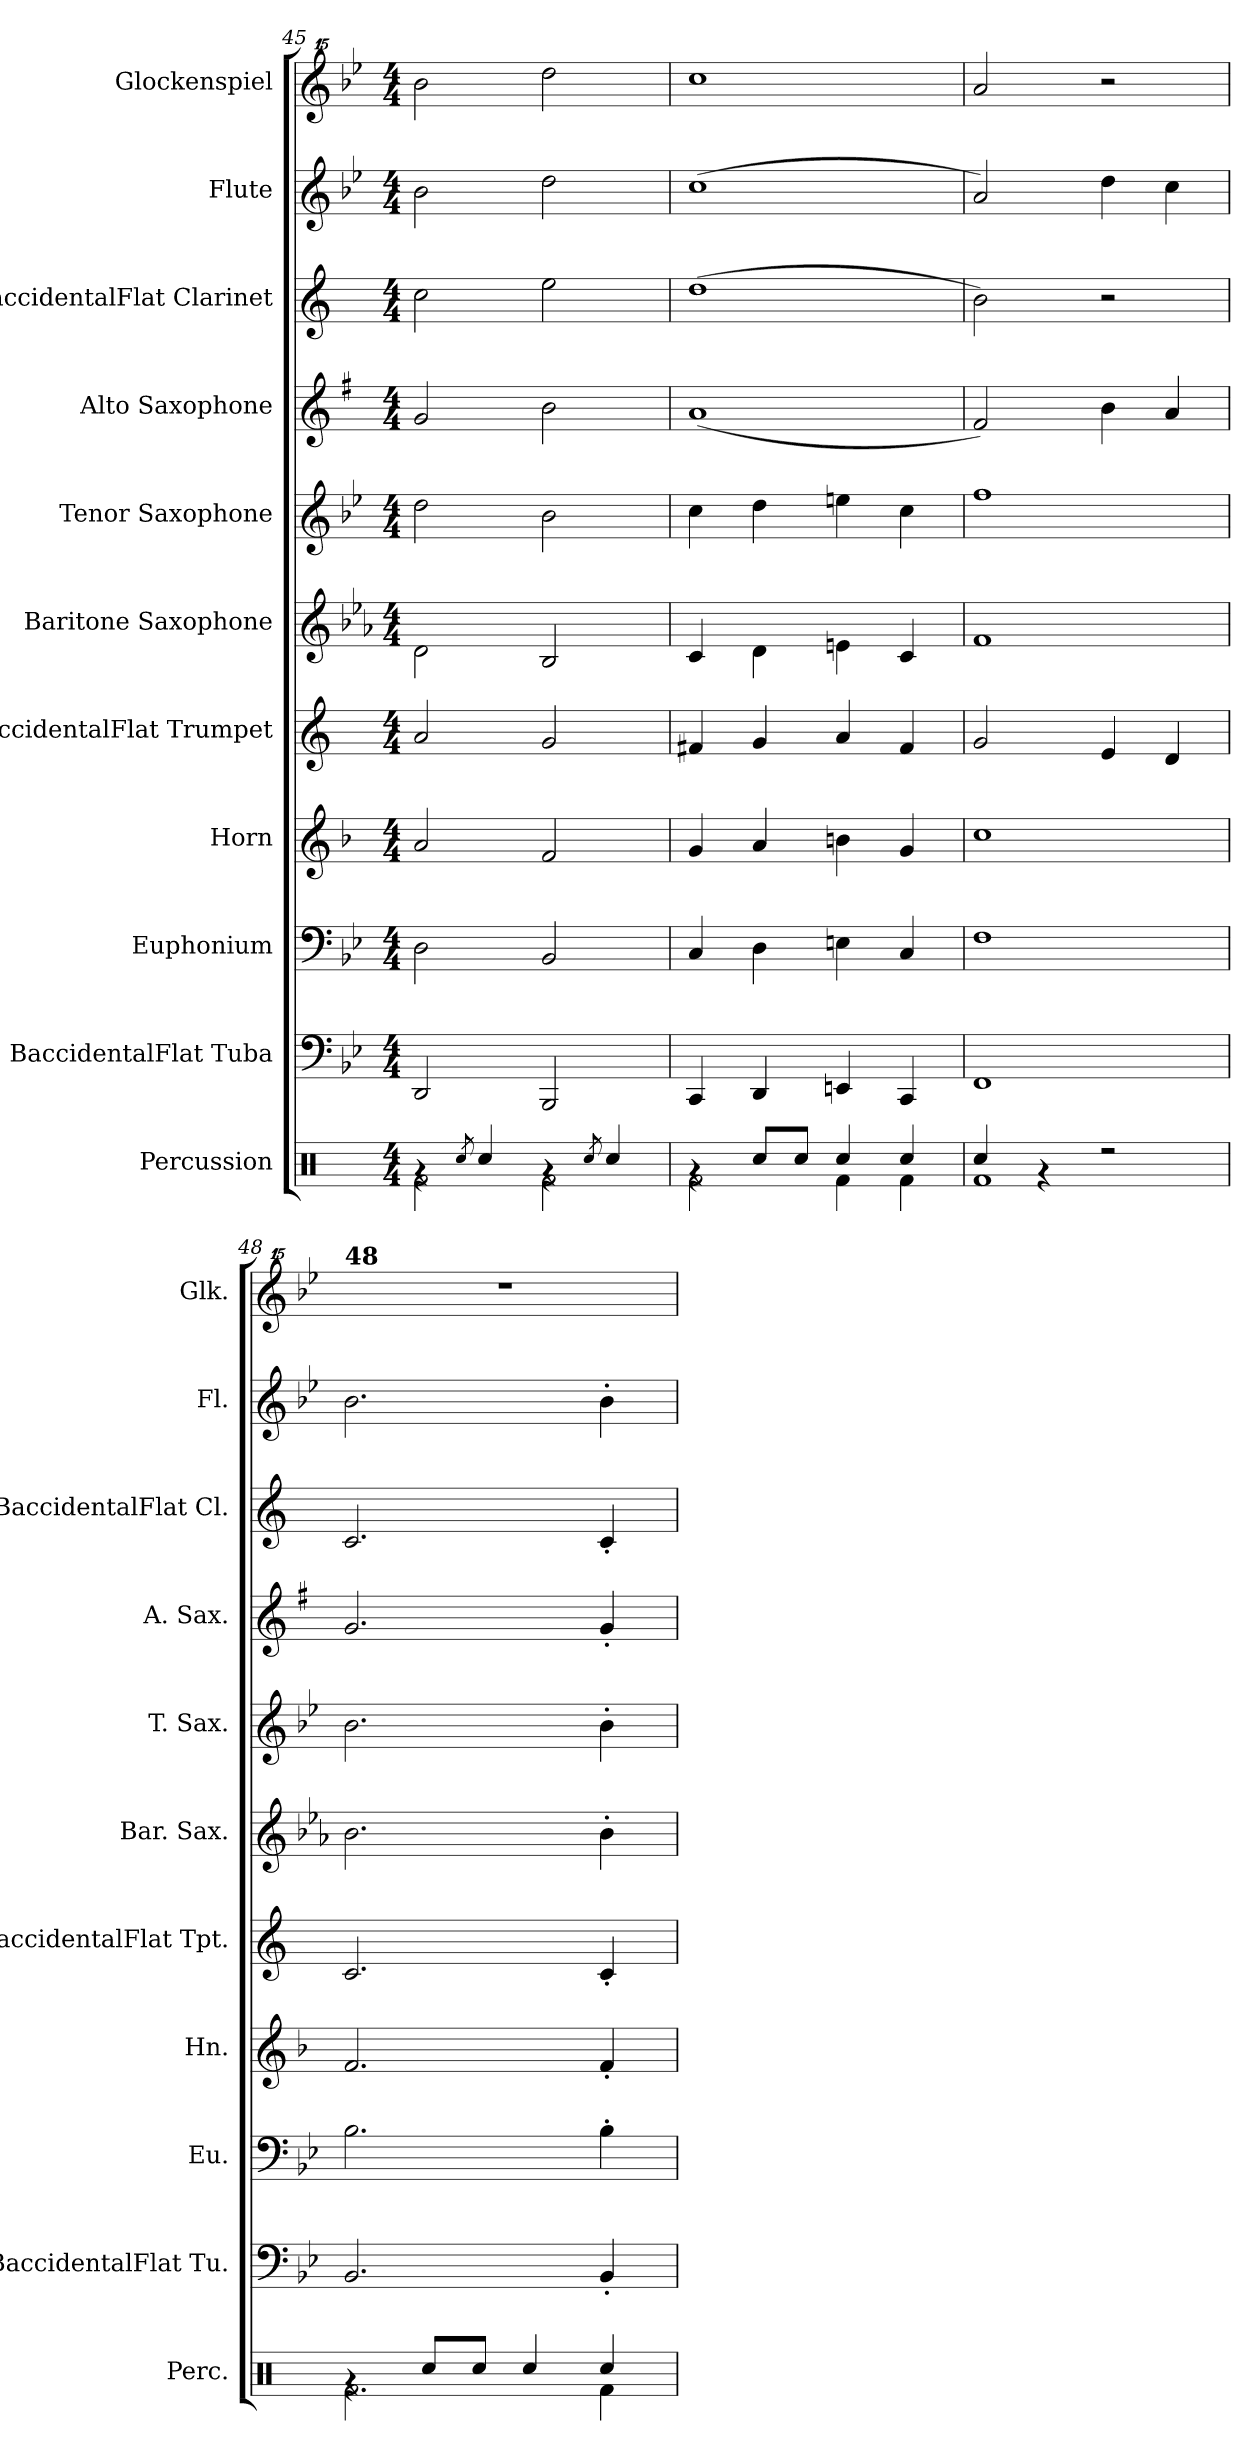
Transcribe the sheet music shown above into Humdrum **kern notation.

**kern	**kern	**kern	**kern	**kern	**kern	**kern	**kern	**kern	**kern	**kern
*part11	*part10	*part9	*part8	*part7	*part6	*part5	*part4	*part3	*part2	*part1
*staff11	*staff10	*staff9	*staff8	*staff7	*staff6	*staff5	*staff4	*staff3	*staff2	*staff1
*I"Percussion	*I"BaccidentalFlat Tuba	*I"Euphonium	*I"Horn	*I"BaccidentalFlat Trumpet	*I"Baritone Saxophone	*I"Tenor Saxophone	*I"Alto Saxophone	*I"BaccidentalFlat Clarinet	*I"Flute	*I"Glockenspiel
*I'Perc.	*I'BaccidentalFlat Tu.	*I'Eu.	*I'Hn.	*I'BaccidentalFlat Tpt.	*I'Bar. Sax.	*I'T. Sax.	*I'A. Sax.	*I'BaccidentalFlat Cl.	*I'Fl.	*I'Glk.
*clefX	*clefF4	*clefF4	*clefG2	*clefG2	*clefG2	*clefG2	*clefG2	*clefG2	*clefG2	*clefG^^2
*	*	*	*ITrd4c7	*ITrd1c2	*ITrd12c21	*ITrd8c14	*ITrd5c9	*ITrd1c2	*	*
*k[]	*k[b-e-]	*k[b-e-]	*k[b-e-]	*k[b-e-]	*k[b-e-a-]	*k[b-e-]	*k[b-e-]	*k[b-e-]	*k[b-e-]	*k[b-e-]
*M4/4	*M4/4	*M4/4	*M4/4	*M4/4	*M4/4	*M4/4	*M4/4	*M4/4	*M4/4	*M4/4
=45	=45	=45	=45	=45	=45	=45	=45	=45	=45	=45
*^	*	*	*	*	*	*	*	*	*	*
4rg	2Rf\	2DD/	2D\	2d/	2g/	2D\	2d\	2B-/	2b-\	2b-\	2bbb-\
8qRcc/	.	.	.	.	.	.	.	.	.	.	.
4Rcc/	.	.	.	.	.	.	.	.	.	.	.
4rg	2Rf\	2BBB-/	2BB-/	2B-/	2f/	2BB-/	2B-\	2d\	2dd\	2dd\	2dddd\
8qRcc/	.	.	.	.	.	.	.	.	.	.	.
4Rcc/	.	.	.	.	.	.	.	.	.	.	.
=46	=46	=46	=46	=46	=46	=46	=46	=46	=46	=46	=46
4rg	2Rf\	4CC/	4C/	4c/	4en/	4C/	4c\	(1c	(1cc	(1cc	1cccc
8Rcc/L	.	4DD/	4D\	4d/	4f/	4D\	4d\	.	.	.	.
8Rcc/J	.	.	.	.	.	.	.	.	.	.	.
4Rcc/	4Rf\	4EEn/	4En\	4en\	4g/	4En\	4en\	.	.	.	.
4Rcc/	4Rf\	4CC/	4C/	4c/	4e/	4C/	4c\	.	.	.	.
=47	=47	=47	=47	=47	=47	=47	=47	=47	=47	=47	=47
4Rcc/	1Rf	1FF	1F	1f	2f/	1F	1f	2A/)	2a\)	2a/)	2aaa/
4rg	.	.	.	.	.	.	.	.	.	.	.
2r	.	.	.	.	4d/	.	.	4d\	2r	4dd\	2r
.	.	.	.	.	4c/	.	.	4c/	.	4cc\	.
=48	=48	=48	=48	=48	=48	=48	=48	=48	=48	=48	=48
!	!	!	!	!	!	!	!	!	!	!	!LO:TX:a:B:t=48
4rg	2.Rf\	2.BB-/	2.B-\	2.B-/	2.B-/	2.B-\	2.B-\	2.B-/	2.B-/	2.b-\	1r
8Rcc/L	.	.	.	.	.	.	.	.	.	.	.
8Rcc/J	.	.	.	.	.	.	.	.	.	.	.
4Rcc/	.	.	.	.	.	.	.	.	.	.	.
4Rcc/	4Rf\	4BB-'/	4B-'\	4B-'/	4B-'/	4B-'\	4B-'\	4B-'/	4B-'/	4b-'\	.
*v	*v	*	*	*	*	*	*	*	*	*	*
=	=	=	=	=	=	=	=	=	=	=
*-	*-	*-	*-	*-	*-	*-	*-	*-	*-	*-
